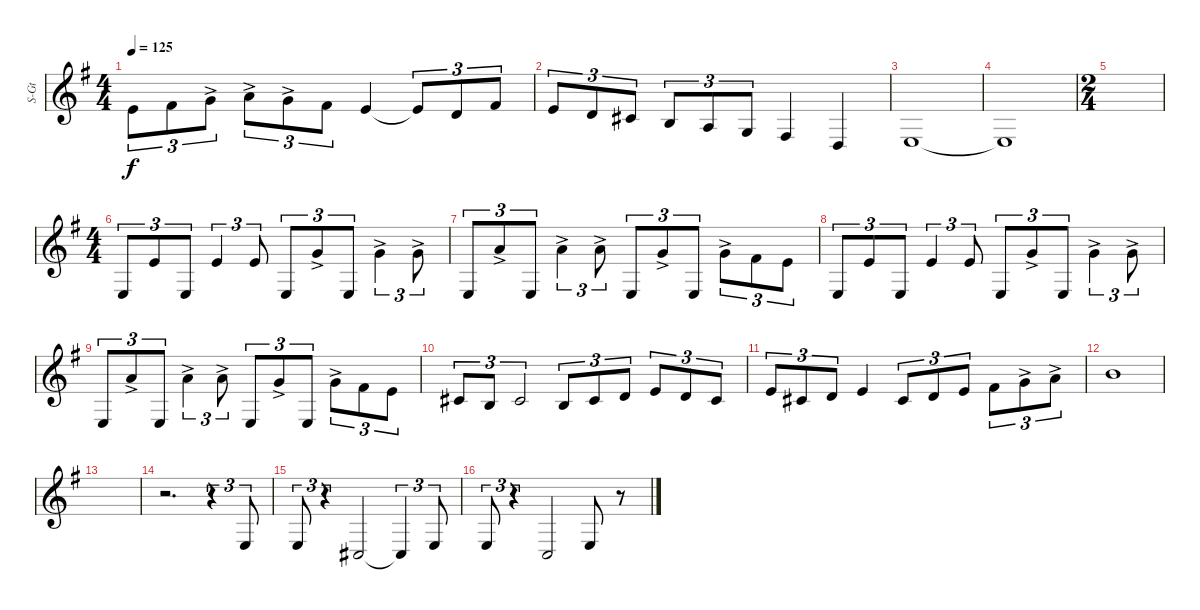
\defaultSystemsLayout 4
\bracketExtendMode groupsimilarinstruments
\otherSystemsTrackNameOrientation horizontal
\track ("Rhythm string 02" "S-Gt") {instrument acousticguitarsteel}
\staff {score}
\tuning (B3 Gb3 D3 A2 E2 A1)
\ts (4 4)
\tempo 125
\clef g2
\ks g
12.5{t acc forcenatural}.8{tu (3 2) dy f beam Down} 14.5{acc forcenatural}.8{tu (3 2) beam Down} 15.5{ac acc forcenatural}.8{tu (3 2) beam Down} 17.5{ac acc forcenatural}.8{tu (3 2) beam Down} 15.5{ac acc forcenatural}.8{tu (3 2) beam Down} 14.5{acc forcenatural}.8{tu (3 2) beam Down} 12.5{acc forcenatural}.4{beam Up} 12.5{t acc forcenatural}.8{tu (3 2) beam Up} 10.5{acc forcenatural}.8{tu (3 2) beam Up} 9.4{acc forcenatural}.8{tu (3 2) beam Up} |
12.5{acc forcenatural}.8{tu (3 2) beam Up} 10.5{acc forcenatural}.8{tu (3 2) beam Up} 9.5{acc #}.8{tu (3 2) beam Up} 7.5{acc forcenatural}.8{tu (3 2) beam Up} 5.5{acc forcenatural}.8{tu (3 2) beam Up} 3.5{acc forcenatural}.8{tu (3 2) beam Up} 2.5{acc forcenatural}.4{beam Up} 5.6{acc forcenatural}.4{beam Up} |
7.6{acc forcenatural}.1{beam Up} |
7.6{t acc forcenatural}.1{beam Up} |
\ts (2 4)
|
\ts (4 4)
0.5{acc forcenatural}.8{tu (3 2) beam Up} 12.5{acc forcenatural}.8{tu (3 2) beam Up} 0.5{acc forcenatural}.8{tu (3 2) beam Up} 12.5{acc forcenatural}.4{tu (3 2) beam Up} 12.5{acc forcenatural}.8{tu (3 2) beam Up} 0.5{acc forcenatural}.8{tu (3 2) beam Up} 15.5{ac acc forcenatural}.8{tu (3 2) beam Up} 0.5{acc forcenatural}.8{tu (3 2) beam Up} 15.5{ac acc forcenatural}.4{tu (3 2) beam Down} 15.5{ac acc forcenatural}.8{tu (3 2) beam Down} |
0.5{acc forcenatural}.8{tu (3 2) beam Up} 17.5{ac acc forcenatural}.8{tu (3 2) beam Up} 0.5{acc forcenatural}.8{tu (3 2) beam Up} 17.5{ac acc forcenatural}.4{tu (3 2) beam Down} 17.5{ac acc forcenatural}.8{tu (3 2) beam Down} 0.5{acc forcenatural}.8{tu (3 2) beam Up} 15.5{ac acc forcenatural}.8{tu (3 2) beam Up} 0.5{acc forcenatural}.8{tu (3 2) beam Up} 15.5{ac acc forcenatural}.8{tu (3 2) beam Down} 14.5{acc forcenatural}.8{tu (3 2) beam Down} 12.5{acc forcenatural}.8{tu (3 2) beam Down} |
0.5{acc forcenatural}.8{tu (3 2) beam Up} 12.5{acc forcenatural}.8{tu (3 2) beam Up} 0.5{acc forcenatural}.8{tu (3 2) beam Up} 12.5{acc forcenatural}.4{tu (3 2) beam Up} 12.5{acc forcenatural}.8{tu (3 2) beam Up} 0.5{acc forcenatural}.8{tu (3 2) beam Up} 15.5{ac acc forcenatural}.8{tu (3 2) beam Up} 0.5{acc forcenatural}.8{tu (3 2) beam Up} 15.5{ac acc forcenatural}.4{tu (3 2) beam Down} 15.5{ac acc forcenatural}.8{tu (3 2) beam Down} |
0.5{acc forcenatural}.8{tu (3 2) beam Up} 17.5{ac acc forcenatural}.8{tu (3 2) beam Up} 0.5{acc forcenatural}.8{tu (3 2) beam Up} 17.5{ac acc forcenatural}.4{tu (3 2) beam Down} 17.5{ac acc forcenatural}.8{tu (3 2) beam Down} 0.5{acc forcenatural}.8{tu (3 2) beam Up} 15.5{ac acc forcenatural}.8{tu (3 2) beam Up} 0.5{acc forcenatural}.8{tu (3 2) beam Up} 15.5{ac acc forcenatural}.8{tu (3 2) beam Down} 14.5{acc forcenatural}.8{tu (3 2) beam Down} 12.5{acc forcenatural}.8{tu (3 2) beam Down} |
9.5{acc #}.8{tu (3 2) beam Up} 7.5{acc forcenatural}.8{tu (3 2) beam Up} 9.5{acc #}.2{tu (3 2) beam Up} 7.5{acc forcenatural}.8{tu (3 2) beam Up} 9.5{acc #}.8{tu (3 2) beam Up} 10.5{acc forcenatural}.8{tu (3 2) beam Up} 12.5{acc forcenatural}.8{tu (3 2) beam Up} 10.5{acc forcenatural}.8{tu (3 2) beam Up} 9.5{acc #}.8{tu (3 2) beam Up} |
12.5{acc forcenatural}.8{tu (3 2) beam Up} 9.5{acc #}.8{tu (3 2) beam Up} 10.5{acc forcenatural}.8{tu (3 2) beam Up} 12.5{acc forcenatural}.4{beam Up} 9.5{acc #}.8{tu (3 2) beam Up} 10.5{acc forcenatural}.8{tu (3 2) beam Up} 12.5{acc forcenatural}.8{tu (3 2) beam Up} 14.5{acc forcenatural}.8{tu (3 2) beam Down} 15.5{ac acc forcenatural}.8{tu (3 2) beam Down} 17.5{ac acc forcenatural}.8{tu (3 2) beam Down} |
14.4{acc forcenatural}.1{beam Down} |
|
r.2{d beam Down} r.4{tu (3 2) beam Down} 0.5{acc forcenatural}.8{tu (3 2) beam Up} |
0.5{acc forcenatural}.8{tu (3 2) beam Up} r.4{tu (3 2) beam Up} 4.6{acc #}.2{beam Up} 4.6{t acc #}.4{tu (3 2) beam Up} 0.5{acc forcenatural}.8{tu (3 2) beam Up} |
0.5{acc forcenatural}.8{tu (3 2) beam Up} r.4{tu (3 2) beam Up} 3.6{acc forcenatural}.2{beam Up} 0.5{acc forcenatural}.8{beam Up} r.8{beam Up}
